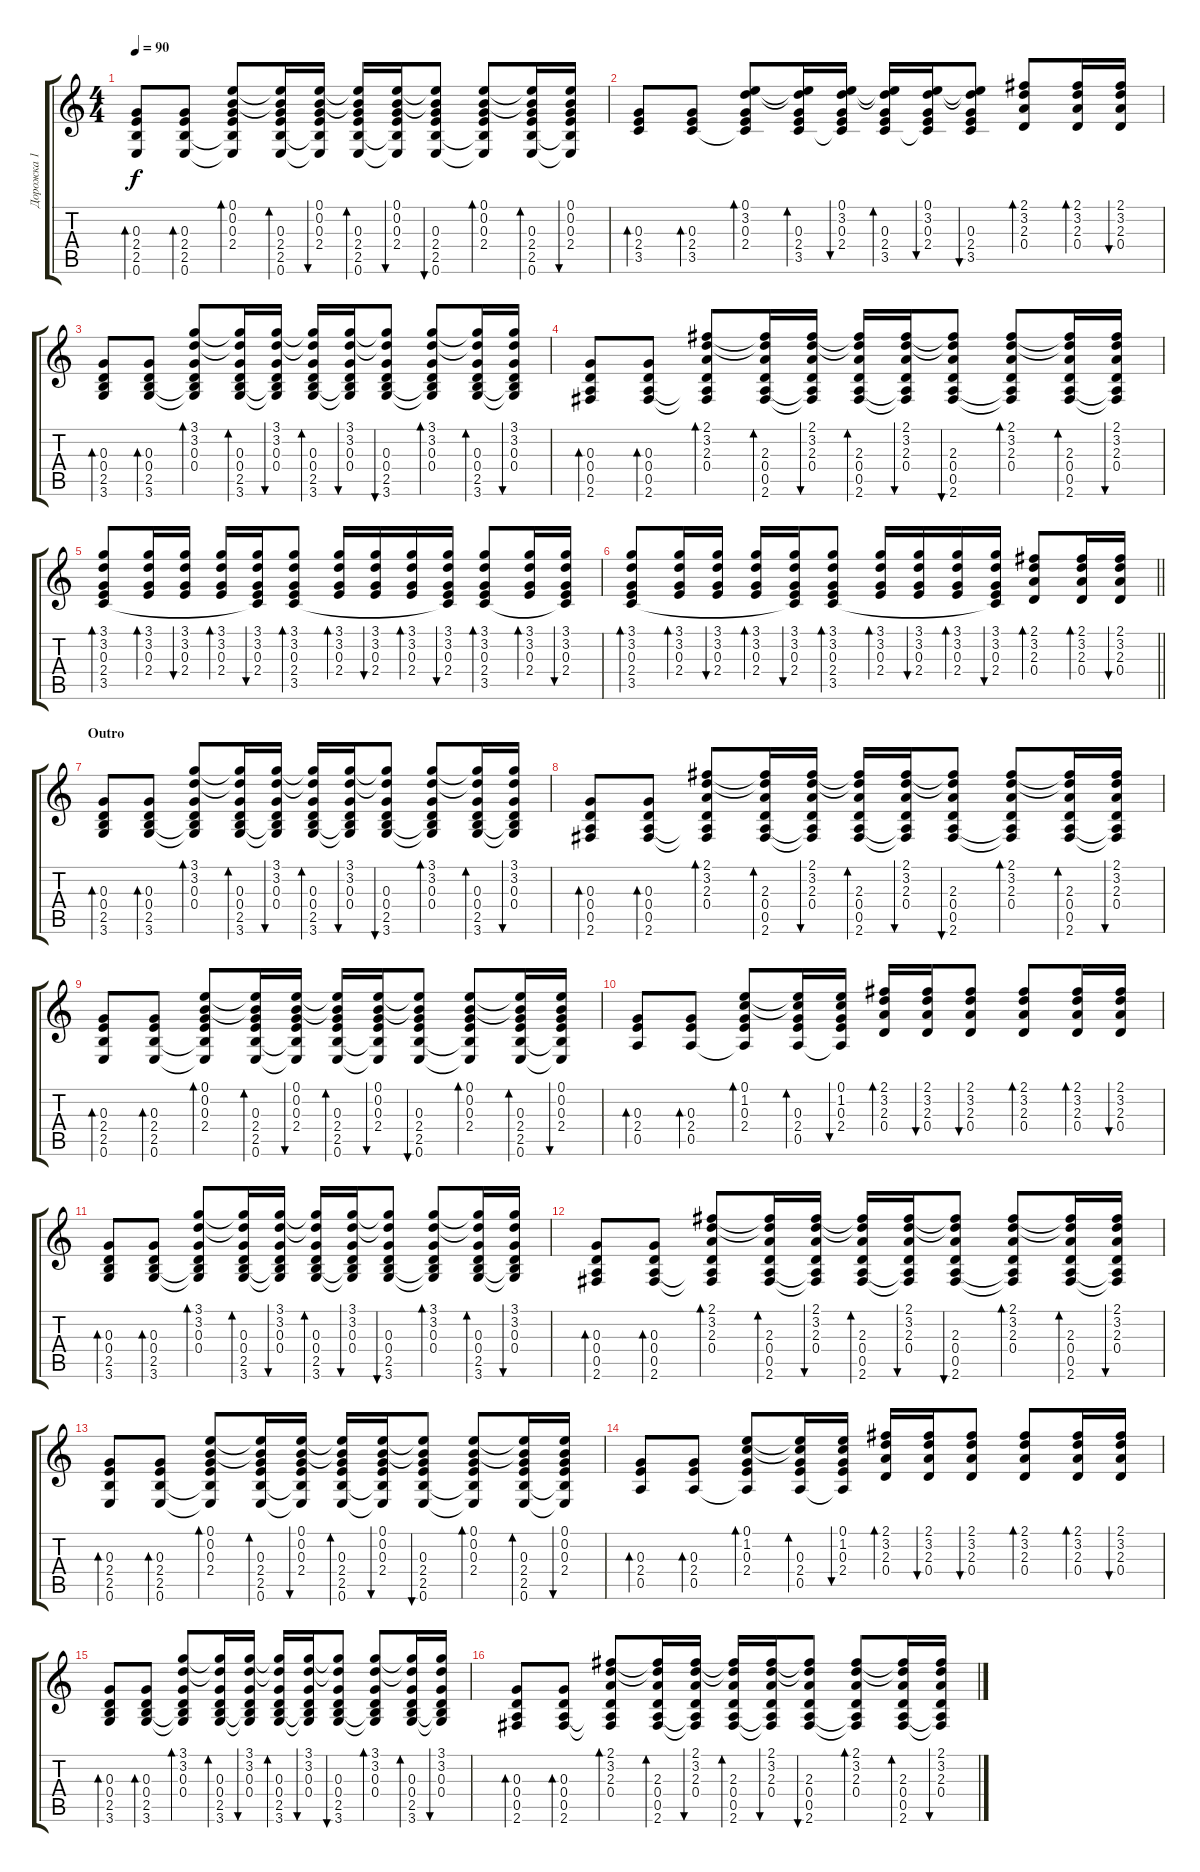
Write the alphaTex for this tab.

\track ("Дорожка 1" "Дорожка 1") {instrument acousticguitarsteel}
\staff {score tabs}
\tuning (E4 B3 G3 D3 A2 E2) {hide}
\ts (4 4)
\tempo 90
\clef g2
\ks c
(0.3 2.4 2.5 0.6).8{bd 60 dy f} (0.3 2.4 2.5 0.6).8{bd 60} (0.1 0.2 0.3 2.4 2.5{t} 0.6{t}).8{bd 60} (0.1{t} 0.2{t} 0.3 2.4 2.5 0.6).16{bd 60} (0.1 0.2 0.3 2.4 2.5{t} 0.6{t}).16{bu 60} (0.1{t} 0.2{t} 0.3 2.4 2.5 0.6).16{bd 60} (0.1 0.2 0.3 2.4 2.5{t} 0.6{t}).16{bu 60} (0.1{t} 0.2{t} 0.3 2.4 2.5 0.6).8{bu 60} (0.1 0.2 0.3 2.4 2.5{t} 0.6{t}).8{bd 60} (0.1{t} 0.2{t} 0.3 2.4 2.5 0.6).16{bd 60} (0.1 0.2 0.3 2.4 2.5{t} 0.6{t}).16{bu 60} |
(0.3 2.4 3.5).8{bd 60} (0.3 2.4 3.5).8{bd 60} (0.1 3.2 0.3 2.4 3.5{t}).8{bd 60} (0.1{t} 3.2{t} 0.3 2.4 3.5).16{bd 60} (0.1 3.2 0.3 2.4 3.5{t}).16{bu 60} (0.1{t} 3.2{t} 0.3 2.4 3.5).16{bd 60} (0.1 3.2 0.3 2.4 3.5{t}).16{bu 60} (0.1{t} 3.2{t} 0.3 2.4 3.5).8{bu 60} (2.1 3.2 2.3 0.4).8{bd 60} (2.1 3.2 2.3 0.4).16{bd 60} (2.1 3.2 2.3 0.4).16{bu 60} |
(0.3 0.4 2.5 3.6).8{bd 60} (0.3 0.4 2.5 3.6).8{bd 60} (3.1 3.2 0.3 0.4 2.5{t} 3.6{t}).8{bd 60} (3.1{t} 3.2{t} 0.3 0.4 2.5 3.6).16{bd 60} (3.1 3.2 0.3 0.4 2.5{t} 3.6{t}).16{bu 60} (3.1{t} 3.2{t} 0.3 0.4 2.5 3.6).16{bd 60} (3.1 3.2 0.3 0.4 2.5{t} 3.6{t}).16{bu 60} (3.1{t} 3.2{t} 0.3 0.4 2.5 3.6).8{bu 60} (3.1 3.2 0.3 0.4 2.5{t} 3.6{t}).8{bd 60} (3.1{t} 3.2{t} 0.3 0.4 2.5 3.6).16{bd 60} (3.1 3.2 0.3 0.4 2.5{t} 3.6{t}).16{bu 60} |
(0.3 0.4 0.5 2.6).8{bd 60} (0.3 0.4 0.5 2.6).8{bd 60} (2.1 3.2 2.3 0.4 0.5{t} 2.6{t}).8{bd 60} (2.1{t} 3.2{t} 2.3 0.4 0.5 2.6).16{bd 60} (2.1 3.2 2.3 0.4 0.5{t} 2.6{t}).16{bu 60} (2.1{t} 3.2{t} 2.3 0.4 0.5 2.6).16{bd 60} (2.1 3.2 2.3 0.4 0.5{t} 2.6{t}).16{bu 60} (2.1{t} 3.2{t} 2.3 0.4 0.5 2.6).8{bu 60} (2.1 3.2 2.3 0.4 0.5{t} 2.6{t}).8{bd 60} (2.1{t} 3.2{t} 2.3 0.4 0.5 2.6).16{bd 60} (2.1 3.2 2.3 0.4 0.5{t} 2.6{t}).16{bu 60} |
(3.1 3.2 0.3 2.4 3.5).8{bd 60} (3.1 3.2 0.3 2.4).16{bd 60} (3.1 3.2 0.3 2.4).16{bu 60} (3.1 3.2 0.3 2.4).16{bd 60} (3.1 3.2 0.3 2.4 3.5{t}).16{bu 60} (3.1 3.2 0.3 2.4 3.5).8{bd 60} (3.1 3.2 0.3 2.4).16{bd 60} (3.1 3.2 0.3 2.4).16{bu 60} (3.1 3.2 0.3 2.4).16{bd 60} (3.1 3.2 0.3 2.4 3.5{t}).16{bu 60} (3.1 3.2 0.3 2.4 3.5).8{bd 60} (3.1 3.2 0.3 2.4).16{bd 60} (3.1 3.2 0.3 2.4 3.5{t}).16{bu 60} |
\barLineRight lightlight
(3.1 3.2 0.3 2.4 3.5).8{bd 60} (3.1 3.2 0.3 2.4).16{bd 60} (3.1 3.2 0.3 2.4).16{bu 60} (3.1 3.2 0.3 2.4).16{bd 60} (3.1 3.2 0.3 2.4 3.5{t}).16{bu 60} (3.1 3.2 0.3 2.4 3.5).8{bd 60} (3.1 3.2 0.3 2.4).16{bd 60} (3.1 3.2 0.3 2.4).16{bu 60} (3.1 3.2 0.3 2.4).16{bd 60} (3.1 3.2 0.3 2.4 3.5{t}).16{bu 60} (2.1 3.2 2.3 0.4).8{bd 60} (2.1 3.2 2.3 0.4).16{bd 60} (2.1 3.2 2.3 0.4).16{bu 60} |
\section ("" "Outro")
(0.3 0.4 2.5 3.6).8{bd 60} (0.3 0.4 2.5 3.6).8{bd 60} (3.1 3.2 0.3 0.4 2.5{t} 3.6{t}).8{bd 60} (3.1{t} 3.2{t} 0.3 0.4 2.5 3.6).16{bd 60} (3.1 3.2 0.3 0.4 2.5{t} 3.6{t}).16{bu 60} (3.1{t} 3.2{t} 0.3 0.4 2.5 3.6).16{bd 60} (3.1 3.2 0.3 0.4 2.5{t} 3.6{t}).16{bu 60} (3.1{t} 3.2{t} 0.3 0.4 2.5 3.6).8{bu 60} (3.1 3.2 0.3 0.4 2.5{t} 3.6{t}).8{bd 60} (3.1{t} 3.2{t} 0.3 0.4 2.5 3.6).16{bd 60} (3.1 3.2 0.3 0.4 2.5{t} 3.6{t}).16{bu 60} |
(0.3 0.4 0.5 2.6).8{bd 60} (0.3 0.4 0.5 2.6).8{bd 60} (2.1 3.2 2.3 0.4 0.5{t} 2.6{t}).8{bd 60} (2.1{t} 3.2{t} 2.3 0.4 0.5 2.6).16{bd 60} (2.1 3.2 2.3 0.4 0.5{t} 2.6{t}).16{bu 60} (2.1{t} 3.2{t} 2.3 0.4 0.5 2.6).16{bd 60} (2.1 3.2 2.3 0.4 0.5{t} 2.6{t}).16{bu 60} (2.1{t} 3.2{t} 2.3 0.4 0.5 2.6).8{bu 60} (2.1 3.2 2.3 0.4 0.5{t} 2.6{t}).8{bd 60} (2.1{t} 3.2{t} 2.3 0.4 0.5 2.6).16{bd 60} (2.1 3.2 2.3 0.4 0.5{t} 2.6{t}).16{bu 60} |
(0.3 2.4 2.5 0.6).8{bd 60} (0.3 2.4 2.5 0.6).8{bd 60} (0.1 0.2 0.3 2.4 2.5{t} 0.6{t}).8{bd 60} (0.1{t} 0.2{t} 0.3 2.4 2.5 0.6).16{bd 60} (0.1 0.2 0.3 2.4 2.5{t} 0.6{t}).16{bu 60} (0.1{t} 0.2{t} 0.3 2.4 2.5 0.6).16{bd 60} (0.1 0.2 0.3 2.4 2.5{t} 0.6{t}).16{bu 60} (0.1{t} 0.2{t} 0.3 2.4 2.5 0.6).8{bu 60} (0.1 0.2 0.3 2.4 2.5{t} 0.6{t}).8{bd 60} (0.1{t} 0.2{t} 0.3 2.4 2.5 0.6).16{bd 60} (0.1 0.2 0.3 2.4 2.5{t} 0.6{t}).16{bu 60} |
(0.3 2.4 0.5).8{bd 60} (0.3 2.4 0.5).8{bd 60} (0.1 1.2 0.3 2.4 0.5{t}).8{bd 60} (0.1{t} 1.2{t} 0.3 2.4 0.5).16{bd 60} (0.1 1.2 0.3 2.4 0.5{t}).16{bu 60} (2.1 3.2 2.3 0.4).16{bd 60} (2.1 3.2 2.3 0.4).16{bu 60} (2.1 3.2 2.3 0.4).8{bu 60} (2.1 3.2 2.3 0.4).8{bd 60} (2.1 3.2 2.3 0.4).16{bd 60} (2.1 3.2 2.3 0.4).16{bu 60} |
(0.3 0.4 2.5 3.6).8{bd 60} (0.3 0.4 2.5 3.6).8{bd 60} (3.1 3.2 0.3 0.4 2.5{t} 3.6{t}).8{bd 60} (3.1{t} 3.2{t} 0.3 0.4 2.5 3.6).16{bd 60} (3.1 3.2 0.3 0.4 2.5{t} 3.6{t}).16{bu 60} (3.1{t} 3.2{t} 0.3 0.4 2.5 3.6).16{bd 60} (3.1 3.2 0.3 0.4 2.5{t} 3.6{t}).16{bu 60} (3.1{t} 3.2{t} 0.3 0.4 2.5 3.6).8{bu 60} (3.1 3.2 0.3 0.4 2.5{t} 3.6{t}).8{bd 60} (3.1{t} 3.2{t} 0.3 0.4 2.5 3.6).16{bd 60} (3.1 3.2 0.3 0.4 2.5{t} 3.6{t}).16{bu 60} |
(0.3 0.4 0.5 2.6).8{bd 60} (0.3 0.4 0.5 2.6).8{bd 60} (2.1 3.2 2.3 0.4 0.5{t} 2.6{t}).8{bd 60} (2.1{t} 3.2{t} 2.3 0.4 0.5 2.6).16{bd 60} (2.1 3.2 2.3 0.4 0.5{t} 2.6{t}).16{bu 60} (2.1{t} 3.2{t} 2.3 0.4 0.5 2.6).16{bd 60} (2.1 3.2 2.3 0.4 0.5{t} 2.6{t}).16{bu 60} (2.1{t} 3.2{t} 2.3 0.4 0.5 2.6).8{bu 60} (2.1 3.2 2.3 0.4 0.5{t} 2.6{t}).8{bd 60} (2.1{t} 3.2{t} 2.3 0.4 0.5 2.6).16{bd 60} (2.1 3.2 2.3 0.4 0.5{t} 2.6{t}).16{bu 60} |
(0.3 2.4 2.5 0.6).8{bd 60} (0.3 2.4 2.5 0.6).8{bd 60} (0.1 0.2 0.3 2.4 2.5{t} 0.6{t}).8{bd 60} (0.1{t} 0.2{t} 0.3 2.4 2.5 0.6).16{bd 60} (0.1 0.2 0.3 2.4 2.5{t} 0.6{t}).16{bu 60} (0.1{t} 0.2{t} 0.3 2.4 2.5 0.6).16{bd 60} (0.1 0.2 0.3 2.4 2.5{t} 0.6{t}).16{bu 60} (0.1{t} 0.2{t} 0.3 2.4 2.5 0.6).8{bu 60} (0.1 0.2 0.3 2.4 2.5{t} 0.6{t}).8{bd 60} (0.1{t} 0.2{t} 0.3 2.4 2.5 0.6).16{bd 60} (0.1 0.2 0.3 2.4 2.5{t} 0.6{t}).16{bu 60} |
(0.3 2.4 0.5).8{bd 60} (0.3 2.4 0.5).8{bd 60} (0.1 1.2 0.3 2.4 0.5{t}).8{bd 60} (0.1{t} 1.2{t} 0.3 2.4 0.5).16{bd 60} (0.1 1.2 0.3 2.4 0.5{t}).16{bu 60} (2.1 3.2 2.3 0.4).16{bd 60} (2.1 3.2 2.3 0.4).16{bu 60} (2.1 3.2 2.3 0.4).8{bu 60} (2.1 3.2 2.3 0.4).8{bd 60} (2.1 3.2 2.3 0.4).16{bd 60} (2.1 3.2 2.3 0.4).16{bu 60} |
(0.3 0.4 2.5 3.6).8{bd 60} (0.3 0.4 2.5 3.6).8{bd 60} (3.1 3.2 0.3 0.4 2.5{t} 3.6{t}).8{bd 60} (3.1{t} 3.2{t} 0.3 0.4 2.5 3.6).16{bd 60} (3.1 3.2 0.3 0.4 2.5{t} 3.6{t}).16{bu 60} (3.1{t} 3.2{t} 0.3 0.4 2.5 3.6).16{bd 60} (3.1 3.2 0.3 0.4 2.5{t} 3.6{t}).16{bu 60} (3.1{t} 3.2{t} 0.3 0.4 2.5 3.6).8{bu 60} (3.1 3.2 0.3 0.4 2.5{t} 3.6{t}).8{bd 60} (3.1{t} 3.2{t} 0.3 0.4 2.5 3.6).16{bd 60} (3.1 3.2 0.3 0.4 2.5{t} 3.6{t}).16{bu 60} |
(0.3 0.4 0.5 2.6).8{bd 60} (0.3 0.4 0.5 2.6).8{bd 60} (2.1 3.2 2.3 0.4 0.5{t} 2.6{t}).8{bd 60} (2.1{t} 3.2{t} 2.3 0.4 0.5 2.6).16{bd 60} (2.1 3.2 2.3 0.4 0.5{t} 2.6{t}).16{bu 60} (2.1{t} 3.2{t} 2.3 0.4 0.5 2.6).16{bd 60} (2.1 3.2 2.3 0.4 0.5{t} 2.6{t}).16{bu 60} (2.1{t} 3.2{t} 2.3 0.4 0.5 2.6).8{bu 60} (2.1 3.2 2.3 0.4 0.5{t} 2.6{t}).8{bd 60} (2.1{t} 3.2{t} 2.3 0.4 0.5 2.6).16{bd 60} (2.1 3.2 2.3 0.4 0.5{t} 2.6{t}).16{bu 60}
